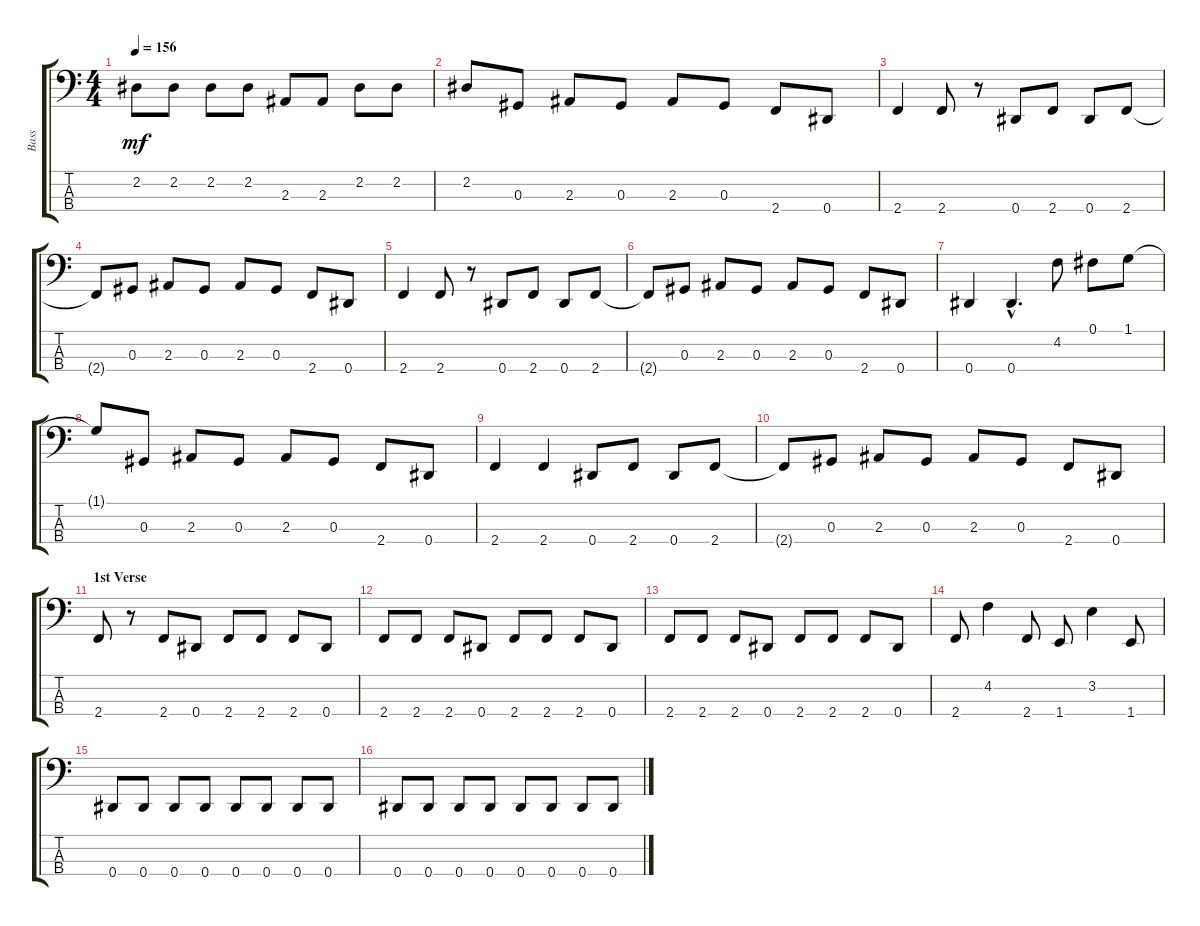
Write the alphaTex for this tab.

\track ("Bass" "Bass") {instrument electricbasspick}
\staff {score tabs}
\tuning (Gb2 Db2 Ab1 Eb1) {hide}
\ts (4 4)
\tempo 156
\clef f4
\ks c
2.2.8{dy mf} 2.2.8 2.2.8 2.2.8 2.3.8 2.3.8 2.2.8 2.2.8 |
2.2.8 0.3.8 2.3.8 0.3.8 2.3.8 0.3.8 2.4.8 0.4.8 |
2.4.4 2.4.8 r.8 0.4.8 2.4.8 0.4.8 2.4.8 |
2.4{t}.8 0.3.8 2.3.8 0.3.8 2.3.8 0.3.8 2.4.8 0.4.8 |
2.4.4 2.4.8 r.8 0.4.8 2.4.8 0.4.8 2.4.8 |
2.4{t}.8 0.3.8 2.3.8 0.3.8 2.3.8 0.3.8 2.4.8 0.4.8 |
0.4.4 0.4{hac}.4{d} 4.2.8 0.1.8 1.1.8 |
1.1{t}.8 0.3.8 2.3.8 0.3.8 2.3.8 0.3.8 2.4.8 0.4.8 |
2.4.4 2.4.4 0.4.8 2.4.8 0.4.8 2.4.8 |
2.4{t}.8 0.3.8 2.3.8 0.3.8 2.3.8 0.3.8 2.4.8 0.4.8 |
\section ("" "1st Verse")
2.4.8 r.8 2.4.8 0.4.8 2.4.8 2.4.8 2.4.8 0.4.8 |
2.4.8 2.4.8 2.4.8 0.4.8 2.4.8 2.4.8 2.4.8 0.4.8 |
2.4.8 2.4.8 2.4.8 0.4.8 2.4.8 2.4.8 2.4.8 0.4.8 |
2.4.8 4.2.4 2.4.8 1.4.8 3.2.4 1.4.8 |
0.4.8 0.4.8 0.4.8 0.4.8 0.4.8 0.4.8 0.4.8 0.4.8 |
0.4.8 0.4.8 0.4.8 0.4.8 0.4.8 0.4.8 0.4.8 0.4.8
